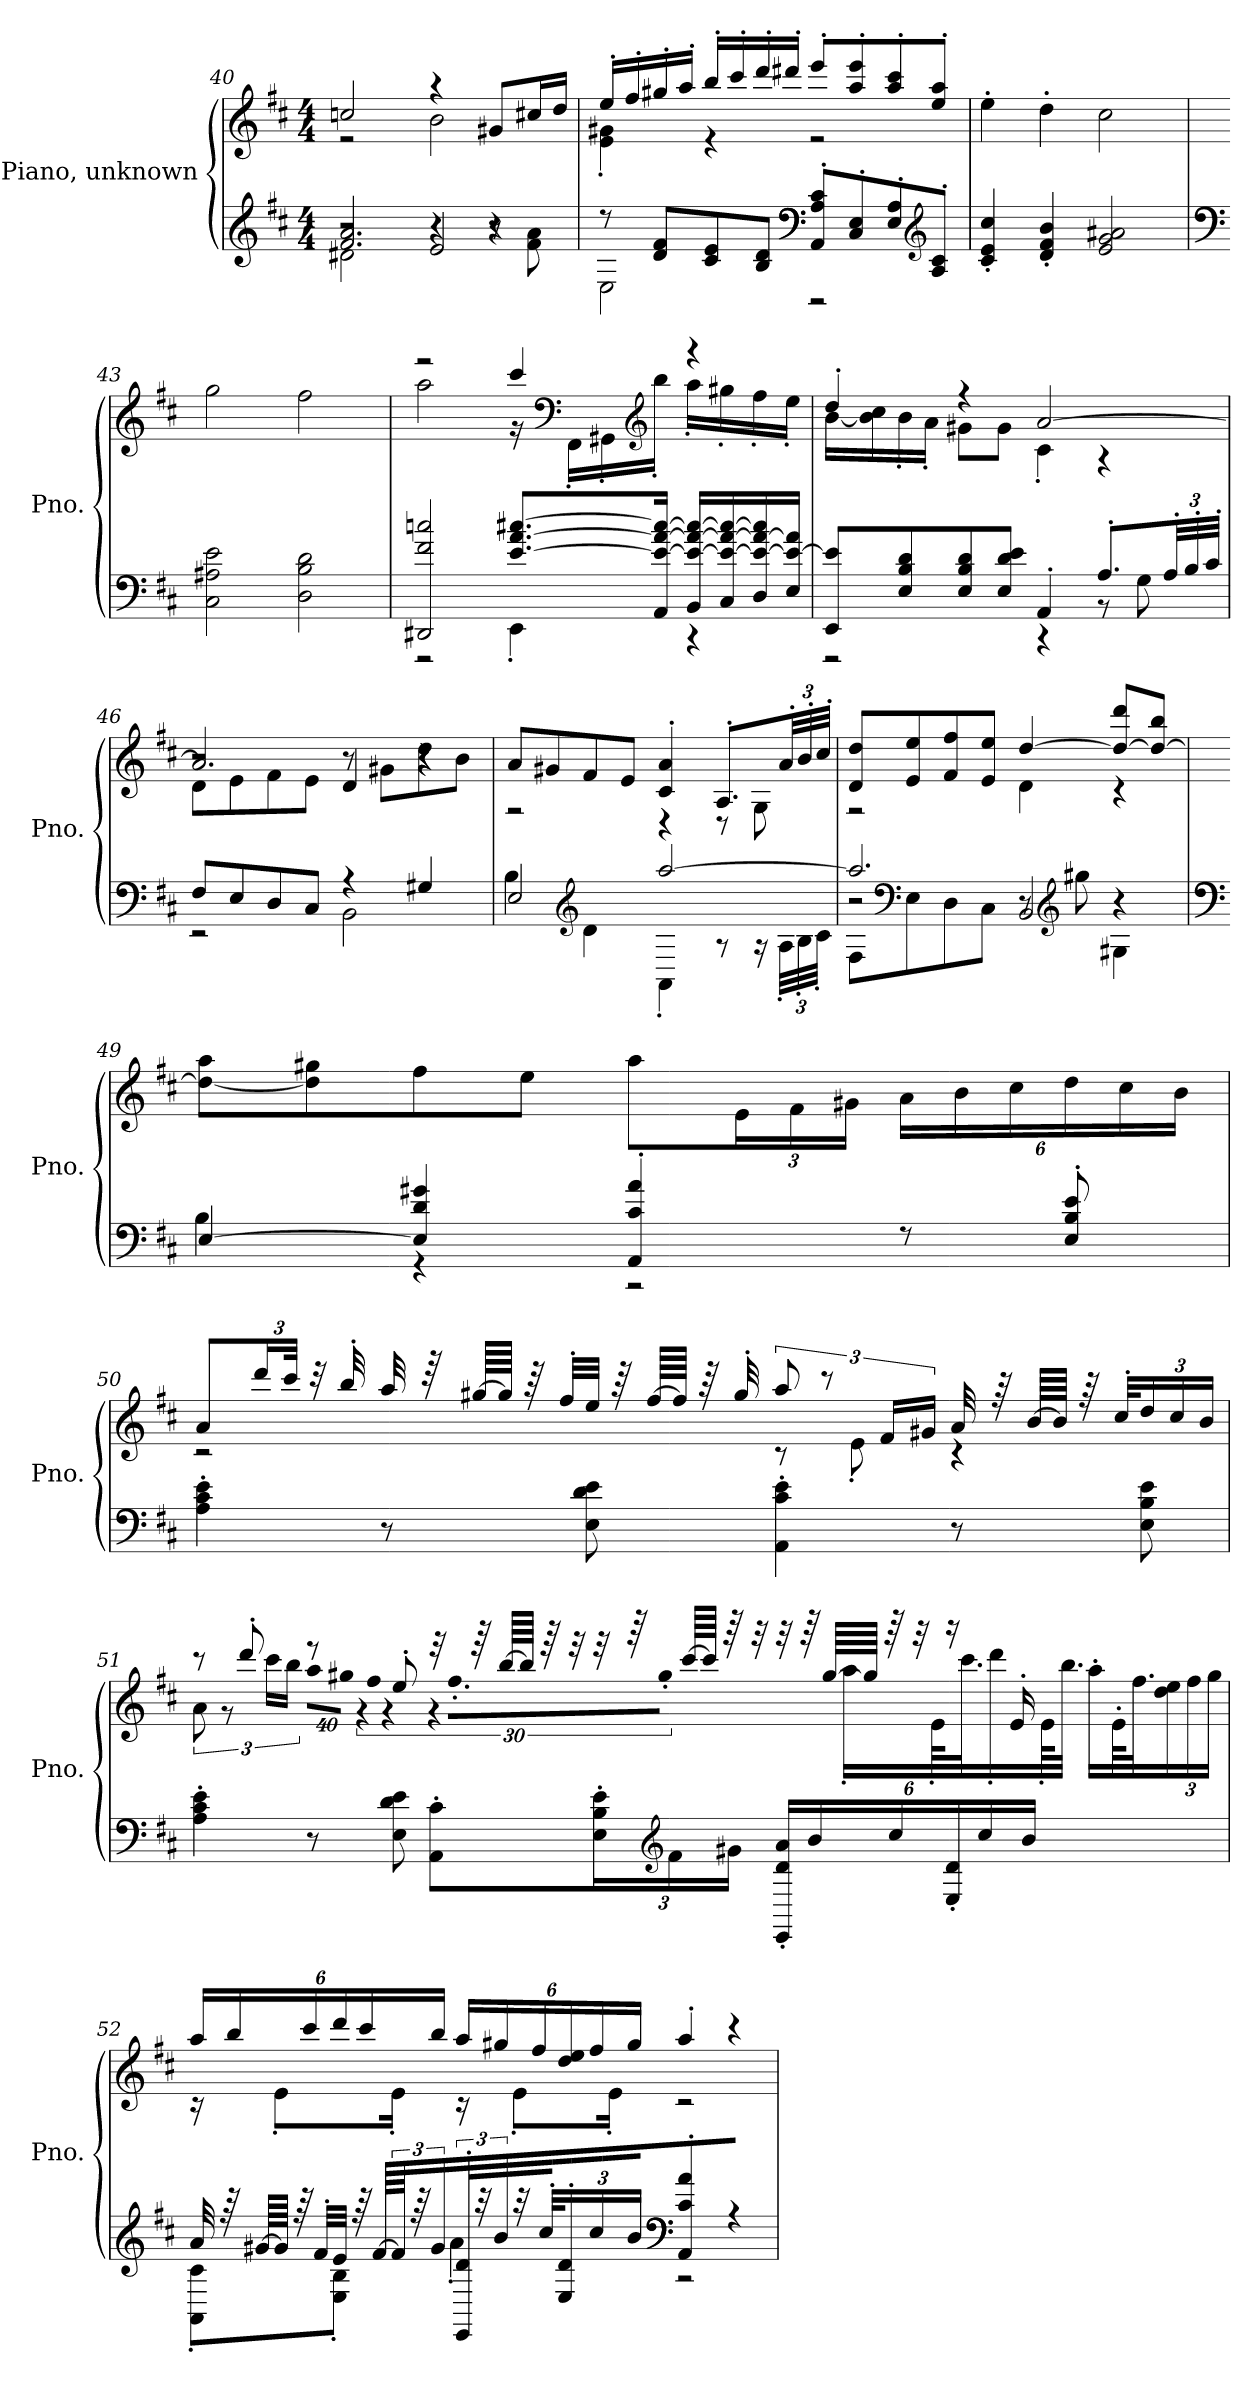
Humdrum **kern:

**kern	**kern
*part1	*part1
*staff2	*staff1
*I"Piano, unknown	*
*I'Pno.	*
!!LO:LB:g=z
*clefG2	*clefG2
*k[f#c#]	*k[f#c#]
*M4/4	*M4/4
=40	=40
*^	*^
*	*^	*	*
2.f#/ 2.a/	2d#X\	2r	2ccn/	2r
.	4r	2e/	4r	2b\
4r	8r	.	8g#X/L	.
.	8f#\ 8a\	.	16cc#X/L	.
.	.	.	16dd/JJ	.
*	*v	*v	*	*
=41	=41	=41	=41
8r	2E\	16ee'/LL	4e\' 4g#X\'
.	.	16ff#'/	.
8d/ 8f#/L	.	16gg#X'/	.
.	.	16aa'/JJ	.
8c#/ 8e/	.	16bb'/LL	4r
.	.	16ccc#'/	.
8B/ 8d/J	.	16ddd'/	.
.	.	16ddd#X'/JJ	.
*clefF4	*	*	*
8AA/' 8A/' 8c#/'L	2r	8eee'/L	2r
8C#/' 8E/'	.	8aa/' 8eee/'	.
8E/' 8A/'	.	8aa/' 8ccc#/'	.
*clefG2	*	*	*
8A/' 8c#/'J	.	8ee/' 8aa/'J	.
*v	*v	*	*
*	*v	*v
=42	=42
4c#/' 4e/' 4cc#/'	4ee'\
4d/' 4f#/' 4b/'	4dd'\
2e/ 2g/ 2a#X/	2cc#\
=43	=43
*clefF4	*
2C#\ 2A#X\ 2e\	2gg\
2D\ 2B\ 2d\	2ff#\
!!LO:LB:g=z
=44	=44
*^	*^
2DD#X/ 2f#/ 2ccn/	2r	2r	2aa\
[8.e/ [8.a/ [8.cc#X/L	4EE'\	4ccc#/	16r
*	*	*clefF4	*
.	.	.	16FF#'\LL
.	.	.	16GG#X'\
*	*	*clefG2	*
16AA/ 16e/_ 16a/_ 16cc#/_Jk	.	.	16bb'\JJ
16BB/ 16e/_ 16a/_ 16cc#/_LL	4r	4r	16aa'\LL
16C#/ 16e/_ 16a/_ 16cc#/_	.	.	16gg#X'\
16D/ 16e/_ 16a/_ 16cc#/]	.	.	16ff#'\
16E/ 16e/_ 16a/]JJ	.	.	16ee'\JJ
=45	=45	=45	=45
8EE/ 8e/]L	2r	4dd'/	[16b\LL
.	.	.	16b\] 16cc#\
8E/ 8B/ 8d/	.	.	16b'\
.	.	.	16a'\JJ
8E/ 8B/ 8d/	.	4r	8g#X\L
8E/ 8d/ 8e/J	.	.	8g#\J
4AA'/	4r	[2a/	4c#'\
8.A'/L	8r	.	4r
.	8G\	.	.
*Xbrackettup	*	*	*
48A'/LL	.	.	.
48B'/	.	.	.
48c#'/JJJ	.	.	.
=46	=46	=46	=46
*	*	*	*^
8F#/L	2r	2.a/]	8d\L	2r
8E/	.	.	8e\	.
8D/	.	.	8f#\	.
8C#/J	.	.	8e\J	.
4r	2BB\	.	8r	4d/
.	.	.	8g#X\L	.
4G#X/	.	4r	8dd\	4r
.	.	.	8b\J	.
*	*	*	*v	*v
!!LO:LB:g=z
=47	=47	=47	=47
2E/	4B\	8a/L	2r
.	.	8g#X/	.
*clefG2	*	*	*
.	4d\	8f#/	.
.	.	8e/J	.
[2aa/	4AA'\	4c#/' 4a/'	4r
.	8r	8.A'/L	8r
.	16r	.	8G\
*	*	*Xbrackettup	*
.	48A'\LLL	48a'/LL	.
.	48B'\	48b'/	.
.	48c#'\JJJ	48cc#'/JJJ	.
=48	=48	=48	=48
*	*^	*	*
2.aa/]	8F#\L	2r	8d/ 8dd/L	2r
*clefF4	*	*	*	*
.	8E\	.	8e/ 8ee/	.
.	8D\	.	8f#/ 8ff#/	.
.	8C#\J	.	8e/ 8ee/J	.
.	8r	2BB/	[4dd/	4d\
*clefG2	*	*	*	*
.	8gg#X\	.	.	.
4r	4G#X\	.	8dd/_ 8ddd/L	4r
.	.	.	8dd/_ 8bb/J	.
*v	*v	*v	*	*
*	*v	*v
!!LO:PB:g=z
=49	=49
*clefF4	*
*^	*
[4E/	4B\	8dd\_ 8aa\L
.	.	8dd\] 8gg#X\
4E/] 4d/ 4g#X/	4r	8ff#\
.	.	8ee\J
4AA/' 4c#/' 4a/'	2r	8aa\L
.	.	24e\L
.	.	24f#\
.	.	24g#X\JJ
8r	.	24a\LL
.	.	24b\
.	.	24cc#\
8E/' 8B/' 8e/'	.	24dd\
.	.	24cc#\
.	.	24b\JJ
*v	*v	*
!!LO:LB:g=z
=50	=50
*	*^
4A\' 4c#\' 4e\'	8a/L	2r
.	24ddd/L	.
.	48ccc#/JJk	.
.	32r	.
.	32bb'/	.
8r	32aa/	.
.	64r	.
.	[64gg#X/LLLL	.
.	64gg#/JJJJ]	.
.	64r	.
.	32ff#'/LLL	.
8E\ 8d\ 8e\	32ee/JJJ	.
.	64r	.
.	[64ff#/LLLL	.
.	64ff#/JJJJ]	.
.	64r	.
.	32gg#'/	.
*	*brackettup	*
4AA\' 4c#\' 4e\'	12aa/	8r
.	12r	.
.	.	8e'\
.	24f#/LL	.
.	24g#X/JJ	.
8r	32a/	4r
.	64r	.
.	[64b/LLLL	.
.	64b/JJJJ]	.
.	64r	.
.	32cc#'/KLL	.
*	*Xbrackettup	*
8E\ 8B\ 8e\	24dd/	.
.	24cc#/	.
.	24b/JJ	.
!!LO:LB:g=z	!!
=51	=51	=51
*	*	*brackettup
4A\' 4c#\' 4e\'	8r	12a\
.	.	12r
.	8ddd'/	.
.	.	24ccc#\LL
.	.	24bb\JJ
!	!	!LO:N:vis=32
8r	8r	640%23aa\LLL
!	!	!LO:N:vis=32
.	.	640%23gg#X\JJJ
!	!	!LO:N:vis=64
.	.	960%17r
!	!	!LO:N:vis=64
.	.	960%17ff#\
!	!	!LO:N:vis=32
.	.	640%23r
8E\ 8d\ 8e\	8ee'/	.
!	!	!LO:N:vis=64
.	.	960%17r
!	!	!LO:N:vis=32.
.	.	1920%103ff#'\LLL
!	!	!LO:N:vis=32
.	.	640%23gg#'\JJJ
8AA\' 8c#\'L	32r	.
.	.	16aa'\LL
.	64r	.
.	[64bb/LLLL	.
.	64bb/JJJJ]	.
.	.	64e'\KL
.	64r	.
.	.	32.ccc#\J
.	32r	.
24E\' 24B\' 24e\'L	32r	.
.	.	16ddd'\
.	64r	.
*clefG2	*	*
24f#\	.	.
.	[64ccc#/LLLL	.
.	64ccc#/JJJJ]	.
.	.	64e'\KL
.	64r	.
.	.	32.bb\JJJ
24g#X\JJ	.	.
.	32r	.
24EE/' 24d/' 24a/'LL	32r	.
.	.	16aa'\LL
.	64r	.
24b/	.	.
.	[64gg#/LLLL	.
.	64gg#/JJJJ]	.
.	.	64e'\KL
.	64r	.
.	.	32.ff#\J
24cc#/	.	.
.	32r	.
24E/' 24d/'	16r	.
*	*	*Xbrackettup
.	.	24dd\ 24ee\
24cc#/	.	.
.	.	24ff#\
.	16e'/	.
24b/JJ	.	.
.	.	24gg#\JJ
1920ryy	1920ryy	.
!!LO:LB:g=z	!!
=52	=52	=52
*^	*	*
32a/	8AA\' 8c#\'L	24aa/LL	16r
64r	.	.	.
.	.	24bb/	.
[64g#X/LLLL	.	.	.
64g#/JJJJ]	.	.	8e'\L
64r	.	.	.
.	.	24ccc#/	.
32f#'/LLL	.	.	.
32e/JJJ	8E\' 8B\'J	24ddd/	.
64r	.	.	.
.	.	24ccc#/	.
[64f#/LLLL	.	.	.
*brackettup	*	*	*
96f#/JJJJ]	.	.	16e'\Jk
96r	.	.	.
24g#/	.	24bb/JJ	.
48EE/' 48d/'	4a'\	24aa/LL	16r
48r	.	.	.
48b/	.	24gg#X/	.
32r	.	.	8e'\L
.	.	24ff#/	.
32cc#'/KLL	.	.	.
*Xbrackettup	*	*	*
24E/' 24d/'	.	24dd/ 24ee/	.
24cc#/	.	24ff#/	.
.	.	.	16e'\Jk
24b/JJ	.	24gg#/JJ	.
*clefF4	*	*	*
4AA/' 4c#/' 4a/'	2r	4aa'/	2r
4r	.	4r	.
*v	*v	*	*
*	*v	*v
=	=
*-	*-
